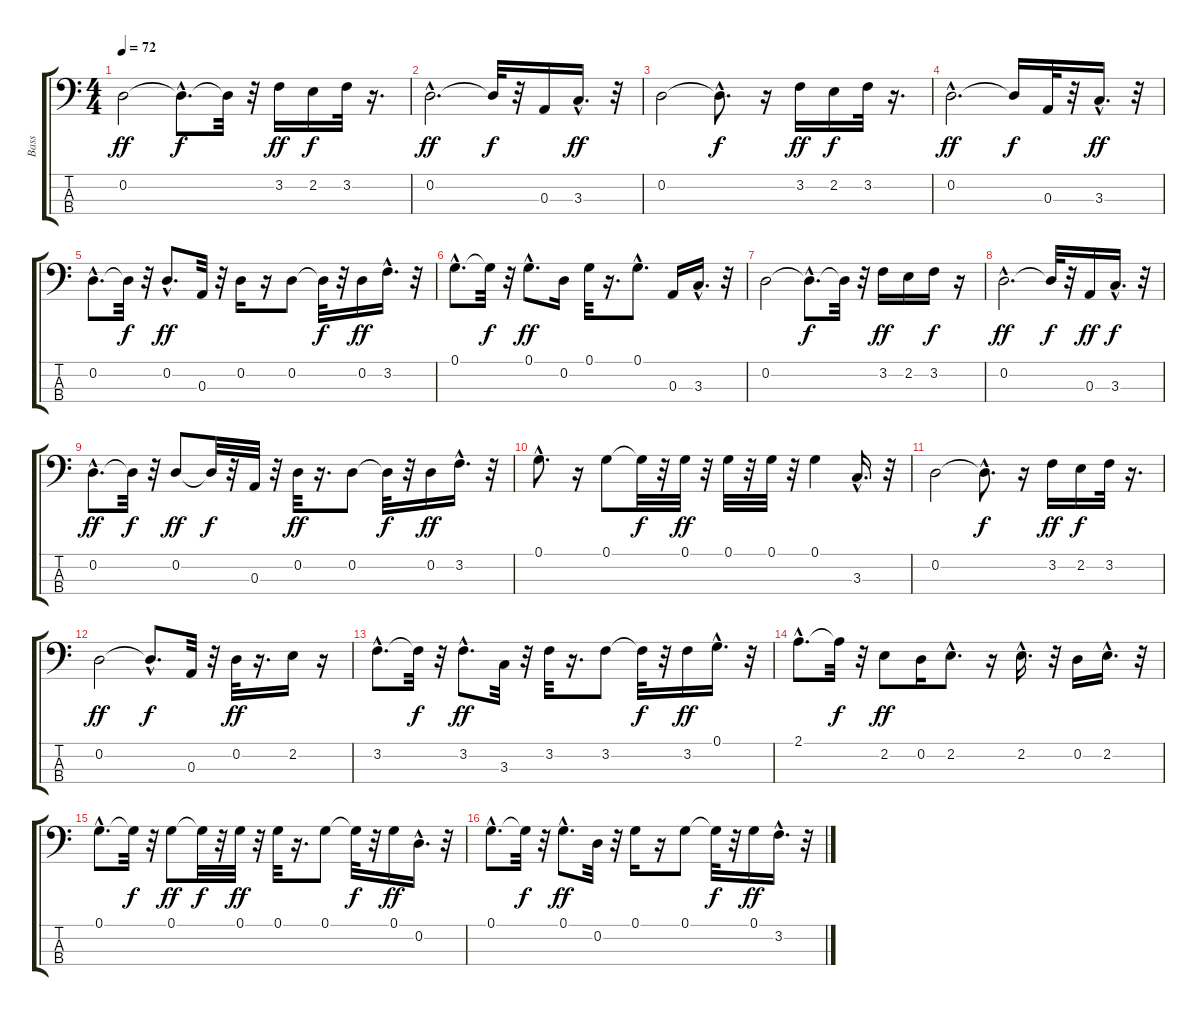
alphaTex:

\track ("Bass" "Bass") {instrument electricbassfinger}
\staff {score tabs}
\tuning (G2 D2 A1 E1) {hide}
\ts (4 4)
\tempo 72
\clef f4
\ks c
0.2.2{dy ff} 0.2{hac t}.8{d dy f} 0.2{t}.32 r.32 3.2.16{dy ff} 2.2.16{dy f} 3.2.32 r.16{d} |
0.2{hac}.2{d dy ff} 0.2{t}.32{dy f} r.32 0.3.16 3.3{hac}.16{d dy ff} r.32 |
0.2.2 0.2{hac t}.8{d dy f} r.16 3.2.16{dy ff} 2.2.16{dy f} 3.2.32 r.16{d} |
0.2{hac}.2{d dy ff} 0.2{t}.16{dy f} 0.3.32 r.32 3.3{hac}.16{d dy ff} r.32 |
0.2{hac}.8{d} 0.2{t}.32{dy f} r.32 0.2{hac}.8{d dy ff} 0.3.32 r.32 0.2.16 r.16 0.2.8 0.2{t}.32{dy f} r.32 0.2.16{dy ff} 3.2{hac}.16{d} r.32 |
0.1{hac}.8{d} 0.1{t}.32{dy f} r.32 0.1{hac}.8{d dy ff} 0.2.16 0.1.32 r.16{d} 0.1{hac}.8{d} 0.3.16 3.3{hac}.16{d} r.32 |
0.2.2 0.2{hac t}.8{d dy f} 0.2{t}.32 r.32 3.2.16{dy ff} 2.2.16 3.2.16{dy f} r.16 |
0.2{hac}.2{d dy ff} 0.2{t}.32{dy f} r.32 0.3.16{dy ff} 3.3{hac}.16{d dy f} r.32 |
0.2{hac}.8{d dy ff} 0.2{t}.32{dy f} r.32 0.2.8{dy ff} 0.2{t}.32{dy f} r.32 0.3.32 r.32 0.2.32{dy ff} r.16{d} 0.2.8 0.2{t}.32{dy f} r.32 0.2.16{dy ff} 3.2{hac}.16{d} r.32 |
0.1{hac}.8{d} r.16 0.1.8 0.1{t}.32{dy f} r.32 0.1.32{dy ff} r.32 0.1.32 r.32 0.1.32 r.32 0.1.4 3.3{hac}.16{d} r.32 |
0.2.2 0.2{hac t}.8{d dy f} r.16 3.2.16{dy ff} 2.2.16{dy f} 3.2.32 r.16{d} |
0.2.2{dy ff} 0.2{hac t}.8{d dy f} 0.3.32 r.32 0.2.32{dy ff} r.16{d} 2.2.16 r.16 |
3.2{hac}.8{d} 3.2{t}.32{dy f} r.32 3.2{hac}.8{d dy ff} 3.3.32 r.32 3.2.32 r.16{d} 3.2.8 3.2{t}.32{dy f} r.32 3.2.16{dy ff} 0.1{hac}.16{d} r.32 |
2.1{hac}.8{d} 2.1{t}.32{dy f} r.32 2.2.8{dy ff} 0.2.16 2.2{hac}.8{d} r.16 2.2{hac}.16{d} r.32 0.2.16 2.2{hac}.16{d} r.32 |
0.1{hac}.8{d} 0.1{t}.32{dy f} r.32 0.1.8{dy ff} 0.1{t}.32{dy f} r.32 0.1.32{dy ff} r.32 0.1.32 r.16{d} 0.1.8 0.1{t}.32{dy f} r.32 0.1.16{dy ff} 0.2{hac}.16{d} r.32 |
0.1{hac}.8{d} 0.1{t}.32{dy f} r.32 0.1{hac}.8{d dy ff} 0.2.32 r.32 0.1.16 r.16 0.1.8 0.1{t}.32{dy f} r.32 0.1.16{dy ff} 3.2{hac}.16{d} r.32
